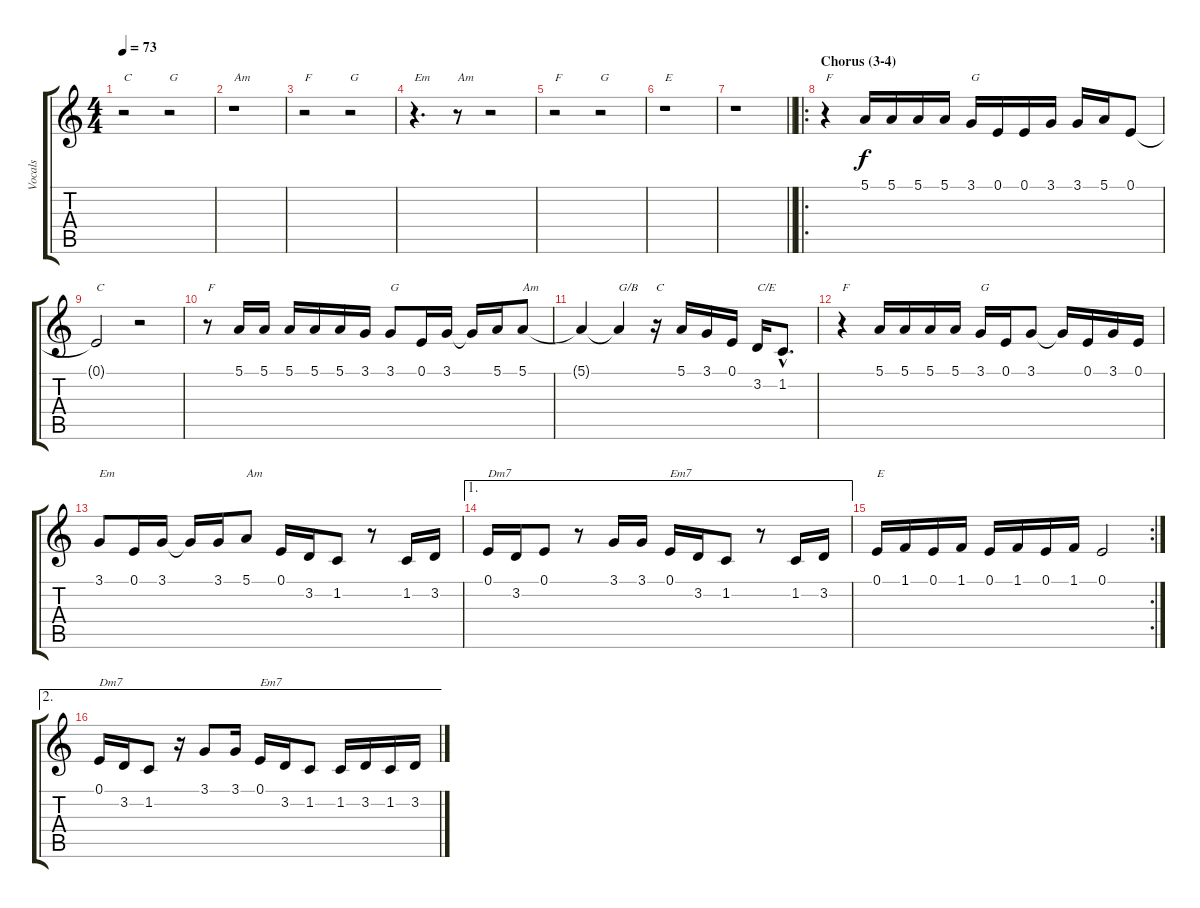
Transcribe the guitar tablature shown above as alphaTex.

\track ("Vocals" "Vocals") {instrument sopranosax}
\staff {score tabs}
\tuning (E4 B3 G3 D3 A2 E2) {hide}
\ts (4 4)
\tempo 73
\clef g2
\ks c
r.2{txt "C" dy f} r.2{txt "G"} |
r.1{txt "Am"} |
r.2{txt "F"} r.2{txt "G"} |
r.4{d txt "Em"} r.8{txt "Am"} r.2 |
r.2{txt "F"} r.2{txt "G"} |
r.1{txt "E"} |
\barLineRight lightlight
r.1 |
\ro
\section ("" "Chorus (3-4)")
r.4{txt "F"} 5.1.16 5.1.16 5.1.16 5.1.16 3.1.16{txt "G"} 0.1.16 0.1.16 3.1.16 3.1.16 5.1.16 0.1.8 |
0.1{t}.2{txt "C"} r.2 |
r.8{txt "F"} 5.1.16 5.1.16 5.1.16 5.1.16 5.1.16 3.1.16 3.1.8{txt "G"} 0.1.16 3.1.16 3.1{t}.16 5.1.16 5.1.8{txt "Am"} |
5.1{t}.4 5.1{t}.4{txt "G/B"} r.16{txt "C"} 5.1.16 3.1.16 0.1.16 3.2.16{txt "C/E"} 1.2{hac}.8{d} |
r.4{txt "F"} 5.1.16 5.1.16 5.1.16 5.1.16 3.1.16{txt "G"} 0.1.16 3.1.8 3.1{t}.16 0.1.16 3.1.16 0.1.16 |
3.1.8{txt "Em"} 0.1.16 3.1.16 3.1{t}.16 3.1.16 5.1.8{txt "Am"} 0.1.16 3.2.16 1.2.8 r.8 1.2.16 3.2.16 |
\ae 1
0.1.16{txt "Dm7"} 3.2.16 0.1.8 r.8 3.1.16 3.1.16 0.1.16{txt "Em7"} 3.2.16 1.2.8 r.8 1.2.16 3.2.16 |
\rc 2
0.1.16{txt "E"} 1.1.16 0.1.16 1.1.16 0.1.16 1.1.16 0.1.16 1.1.16 0.1.2 |
\ae 2
0.1.16{txt "Dm7"} 3.2.16 1.2.8 r.16 3.1.8 3.1.16 0.1.16{txt "Em7"} 3.2.16 1.2.8 1.2.16 3.2.16 1.2.16 3.2.16
